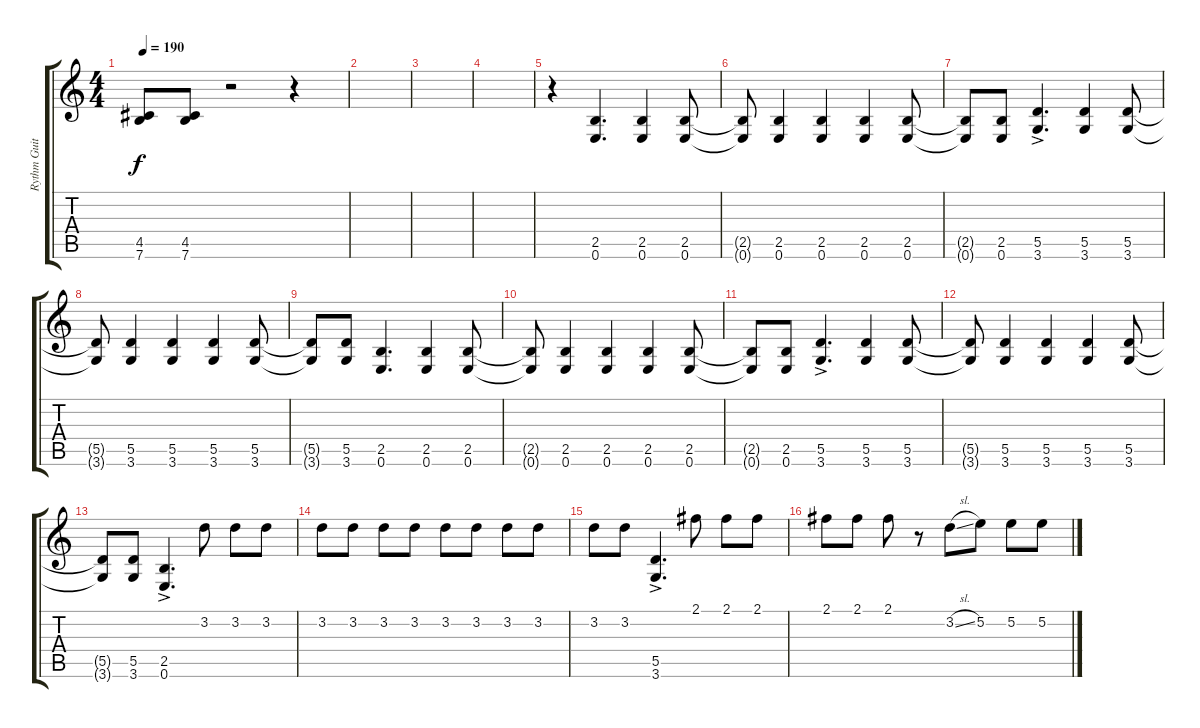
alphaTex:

\track ("Rythm Guitar" "Rythm Guit") {instrument distortionguitar}
\staff {score tabs}
\tuning (E4 B3 G3 D3 A2 E2) {hide}
\ts (4 4)
\tempo 190
\clef g2
\ks c
(4.5 7.6).8{dy f} (4.5 7.6).8 r.2 r.4 |
|
|
|
r.4 (2.5 0.6).4{d} (2.5 0.6).4 (2.5 0.6).8 |
(2.5{t} 0.6{t}).8 (2.5 0.6).4 (2.5 0.6).4 (2.5 0.6).4 (2.5 0.6).8 |
(2.5{t} 0.6{t}).8 (2.5 0.6).8 (5.5 3.6{ac}).4{d} (5.5 3.6).4 (5.5 3.6).8 |
(5.5{t} 3.6{t}).8 (5.5 3.6).4 (5.5 3.6).4 (5.5 3.6).4 (5.5 3.6).8 |
(5.5{t} 3.6{t}).8 (5.5 3.6).8 (2.5 0.6).4{d} (2.5 0.6).4 (2.5 0.6).8 |
(2.5{t} 0.6{t}).8 (2.5 0.6).4 (2.5 0.6).4 (2.5 0.6).4 (2.5 0.6).8 |
(2.5{t} 0.6{t}).8 (2.5 0.6).8 (5.5 3.6{ac}).4{d} (5.5 3.6).4 (5.5 3.6).8 |
(5.5{t} 3.6{t}).8 (5.5 3.6).4 (5.5 3.6).4 (5.5 3.6).4 (5.5 3.6).8 |
(5.5{t} 3.6{t}).8 (5.5 3.6).8 (2.5{ac} 0.6{ac}).4{d} 3.2.8 3.2.8 3.2.8 |
3.2.8 3.2.8 3.2.8 3.2.8 3.2.8 3.2.8 3.2.8 3.2.8 |
3.2.8 3.2.8 (5.5{ac} 3.6{ac}).4{d} 2.1.8 2.1.8 2.1.8 |
2.1.8 2.1.8 2.1.8 r.8 3.2{sl}.8 5.2.8 5.2.8 5.2{sl}.8
